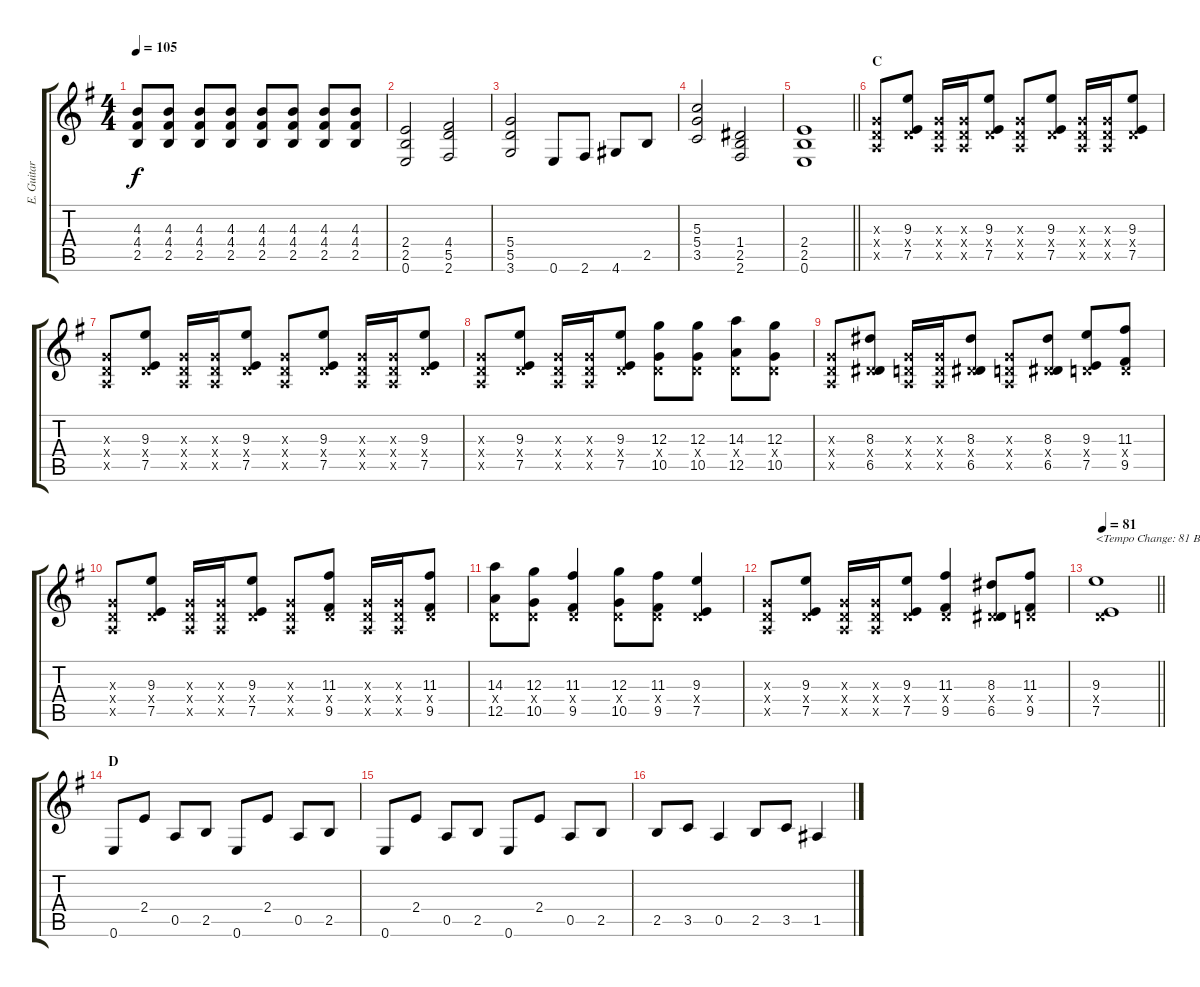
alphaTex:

\track ("E. Guitar I" "E. Guitar ") {instrument electricguitarclean}
\staff {score tabs}
\tuning (E4 B3 G3 D3 A2 E2) {hide}
\ts (4 4)
\tempo 105
\clef g2
\ks g
(4.3 4.4 2.5).8{dy f} (4.3 4.4 2.5).8 (4.3 4.4 2.5).8 (4.3 4.4 2.5).8 (4.3 4.4 2.5).8 (4.3 4.4 2.5).8 (4.3 4.4 2.5).8 (4.3 4.4 2.5).8 |
(2.4 2.5 0.6).2 (4.4 5.5 2.6).2 |
(5.4 5.5 3.6).2 0.6.8 2.6.8 4.6.8 2.5.8 |
(5.3 5.4 3.5).2 (1.4 2.5 2.6).2 |
\barLineRight lightlight
(2.4 2.5 0.6).1 |
\section ("" "C")
(0.3{x} 0.4{x} 0.5{x}).8 (9.3 0.4{x} 7.5).8 (0.3{x} 0.4{x} 0.5{x}).16 (0.3{x} 0.4{x} 0.5{x}).16 (9.3 0.4{x} 7.5).8 (0.3{x} 0.4{x} 0.5{x}).8 (9.3 0.4{x} 7.5).8 (0.3{x} 0.4{x} 0.5{x}).16 (0.3{x} 0.4{x} 0.5{x}).16 (9.3 0.4{x} 7.5).8 |
(0.3{x} 0.4{x} 0.5{x}).8 (9.3 0.4{x} 7.5).8 (0.3{x} 0.4{x} 0.5{x}).16 (0.3{x} 0.4{x} 0.5{x}).16 (9.3 0.4{x} 7.5).8 (0.3{x} 0.4{x} 0.5{x}).8 (9.3 0.4{x} 7.5).8 (0.3{x} 0.4{x} 0.5{x}).16 (0.3{x} 0.4{x} 0.5{x}).16 (9.3 0.4{x} 7.5).8 |
(0.3{x} 0.4{x} 0.5{x}).8 (9.3 0.4{x} 7.5).8 (0.3{x} 0.4{x} 0.5{x}).16 (0.3{x} 0.4{x} 0.5{x}).16 (9.3 0.4{x} 7.5).8 (12.3 0.4{x} 10.5).8 (12.3 0.4{x} 10.5).8 (14.3 0.4{x} 12.5).8 (12.3 0.4{x} 10.5).8 |
(0.3{x} 0.4{x} 0.5{x}).8 (8.3 0.4{x} 6.5).8 (0.3{x} 0.4{x} 0.5{x}).16 (0.3{x} 0.4{x} 0.5{x}).16 (8.3 0.4{x} 6.5).8 (0.3{x} 0.4{x} 0.5{x}).8 (8.3 0.4{x} 6.5).8 (9.3 0.4{x} 7.5).8 (11.3 0.4{x} 9.5).8 |
(0.3{x} 0.4{x} 0.5{x}).8 (9.3 0.4{x} 7.5).8 (0.3{x} 0.4{x} 0.5{x}).16 (0.3{x} 0.4{x} 0.5{x}).16 (9.3 0.4{x} 7.5).8 (0.3{x} 0.4{x} 0.5{x}).8 (11.3 0.4{x} 9.5).8 (0.3{x} 0.4{x} 0.5{x}).16 (0.3{x} 0.4{x} 0.5{x}).16 (11.3 0.4{x} 9.5).8 |
(14.3 0.4{x} 12.5).8 (12.3 0.4{x} 10.5).8 (11.3 0.4{x} 9.5).4 (12.3 0.4{x} 10.5).8 (11.3 0.4{x} 9.5).8 (9.3 0.4{x} 7.5).4 |
(0.3{x} 0.4{x} 0.5{x}).8 (9.3 0.4{x} 7.5).8 (0.3{x} 0.4{x} 0.5{x}).16 (0.3{x} 0.4{x} 0.5{x}).16 (9.3 0.4{x} 7.5).8 (11.3 0.4{x} 9.5).4 (8.3 0.4{x} 6.5).8 (11.3 0.4{x} 9.5).8 |
\tempo 81
\barLineRight lightlight
(9.3 0.4{x} 7.5).1{txt "<Tempo Change: 81 BPM>"} |
\section ("" "D")
0.6.8 2.4.8 0.5.8 2.5.8 0.6.8 2.4.8 0.5.8 2.5.8 |
0.6.8 2.4.8 0.5.8 2.5.8 0.6.8 2.4.8 0.5.8 2.5.8 |
2.5.8 3.5.8 0.5.4 2.5.8 3.5.8 1.5.4
